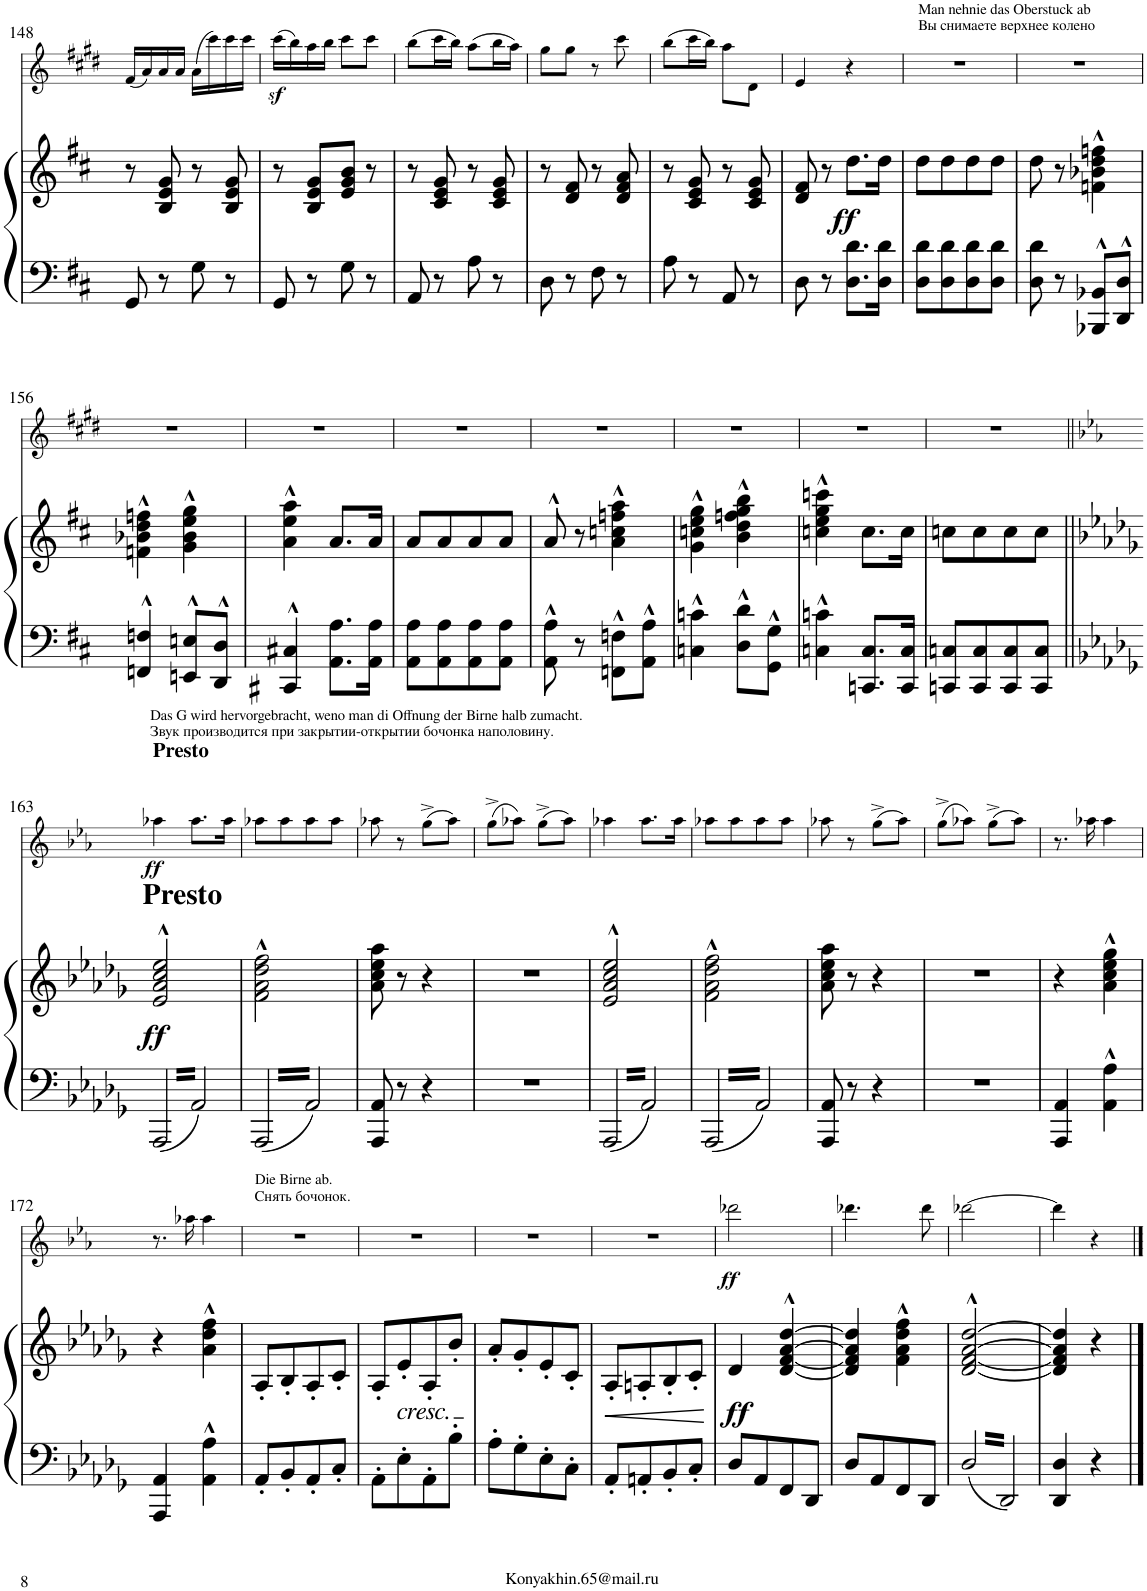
**kern	**kern	**dynam	**kern	**dynam
*part2	*part2	*part2	*part1	*part1
*staff3	*staff2	*staff2/3	*staff1	*staff1
*I"PIANO	*	*	*I"Clarinette in B   solo	*
*	*	*	*I'Cl	*
!!LO:PB:g=z
*clefF4	*clefG2	*	*clefG2	*
*	*	*	*Trd1c2	*
*k[f#c#]	*k[f#c#]	*	*k[f#c#g#d#]	*
*M2/4	*M2/4	*	*M2/4	*
=148	=148	=148	=148	=148
8GG/	8r	.	(16f#/LL	.
.	.	.	16a/)	.
8r	8B/ 8e/ 8g/	.	16a/	.
.	.	.	16a/JJ	.
8G\	8r	.	(16a\LL	.
.	.	.	16ccc#\)	.
8r	8B/ 8e/ 8g/	.	16ccc#\	.
.	.	.	16ccc#\JJ	.
=149	=149	=149	=149	=149
8GG/	8r	.	(16ccc#z<\LL	.
.	.	.	16bb\)	.
8r	8B/ 8e/ 8g/L	.	16aa\	.
.	.	.	16bb\JJ	.
8G\	8e/ 8g/ 8b/J	.	8ccc#\L	.
8r	8r	.	8ccc#\J	.
=150	=150	=150	=150	=150
8AA/	8r	.	(8bb\L	.
8r	8c#/ 8e/ 8g/	.	16ccc#\L	.
.	.	.	16bb\JJ)	.
8A\	8r	.	(8aa\L	.
8r	8c#/ 8e/ 8g/	.	16bb\L	.
.	.	.	16aa\JJ)	.
=151	=151	=151	=151	=151
8D\	8r	.	8gg#\L	.
8r	8d/ 8f#/	.	8gg#\J	.
8F#\	8r	.	8r	.
8r	8d/ 8f#/ 8a/	.	8ccc#\	.
=152	=152	=152	=152	=152
8A\	8r	.	(8bb\L	.
8r	8c#/ 8e/ 8g/	.	16ccc#\L	.
.	.	.	16bb\JJ)	.
8AA/	8r	.	8aa\L	.
8r	8c#/ 8e/ 8g/	.	8d#\J	.
=153	=153	=153	=153	=153
8D\	8d/ 8f#/	.	4e/	.
8r	8r	.	.	.
!	!	!LO:DY:b	!	!
8.D\ 8.d\L	8.dd\L	ff	4r	.
16D\ 16d\Jk	16dd\Jk	.	.	.
=154	=154	=154	=154	=154
!	!	!	!LO:TX:a:t=Man nehnie das Oberstuck ab	!
!	!	!	!LO:TX:a:t=Вы снимаете верхнее колено	!
8D\ 8d\L	8dd\L	.	2r	.
8D\ 8d\	8dd\	.	.	.
8D\ 8d\	8dd\	.	.	.
8D\ 8d\J	8dd\J	.	.	.
=155	=155	=155	=155	=155
8D\ 8d\	8dd\	.	2r	.
8r	8r	.	.	.
8BBB-X/^^ 8BB-X/^^L	4fn\^^ 4b-X\^^ 4dd\^^ 4ffn\^^	.	.	.
8DD/^^ 8D/^^J	.	.	.	.
!!LO:LB:g=z
=156	=156	=156	=156	=156
4FFn/^^ 4Fn/^^	4fn\^^ 4b-X\^^ 4dd\^^ 4ffn\^^	.	2r	.
8EEn/^^ 8En/^^L	4g\^^ 4b-\^^ 4ee\^^ 4gg\^^	.	.	.
8DD/^^ 8D/^^J	.	.	.	.
=157	=157	=157	=157	=157
4CC#X/^^ 4C#X/^^	4a\^^ 4ee\^^ 4aa\^^	.	2r	.
8.AA\ 8.A\L	8.a/L	.	.	.
16AA\ 16A\Jk	16a/Jk	.	.	.
=158	=158	=158	=158	=158
8AA\ 8A\L	8a/L	.	2r	.
8AA\ 8A\	8a/	.	.	.
8AA\ 8A\	8a/	.	.	.
8AA\ 8A\J	8a/J	.	.	.
=159	=159	=159	=159	=159
8AA\^^ 8A\^^	8a^^/	.	2r	.
8r	8r	.	.	.
8FFn\^^ 8Fn\^^L	4a\^^ 4ccn\^^ 4ffn\^^ 4aa\^^	.	.	.
8AA\^^ 8A\^^J	.	.	.	.
=160	=160	=160	=160	=160
4Cn\^^ 4cn\^^	4g\^^ 4ccn\^^ 4ee\^^ 4gg\^^	.	2r	.
8D\^^ 8d\^^L	4b\^^ 4dd\^^ 4ffn\^^ 4gg\^^ 4bb\^^	.	.	.
8GG\^^ 8G\^^J	.	.	.	.
=161	=161	=161	=161	=161
4Cn\^^ 4cn\^^	4ccn\^^ 4ee\^^ 4gg\^^ 4cccn\^^	.	2r	.
8.CCn/ 8.C/L	8.cc\L	.	.	.
16CC/ 16C/Jk	16cc\Jk	.	.	.
=162	=162	=162	=162	=162
8CCn/ 8Cn/L	8ccn\L	.	2r	.
8CC/ 8C/	8cc\	.	.	.
8CC/ 8C/	8cc\	.	.	.
8CC/ 8C/J	8cc\J	.	.	.
!!LO:LB:g=z
=163||	=163||	=163||	=163||	=163||
*k[b-e-a-d-g-]	*k[b-e-a-d-g-]	*	*k[b-e-a-]	*
!	!	!	!LO:TX:a:B:t=Presto	!
!	!	!	!LO:TX:a:t=Das G wird hervorgebracht, weno man di Offnung der Birne halb zumacht.	!
!	!	!	!LO:TX:a:t=Звук производится при закрытии-открытии бочонка наполовину.	!
!	!LO:TX:a:B:t=Presto	!	!	!
!	!	!LO:DY:b	!	!LO:DY:b
6.AAA-/	2e-/^^ 2a-/^^ 2cc/^^ 2ee-/^^	ff	4aa-X\	ff
6.AA-/	.	.	8.aa-\L	.
.	.	.	16aa-\Jk	.
=164	=164	=164	=164	=164
6.AAA-/	2f\^^ 2a-\^^ 2dd-\^^ 2ff\^^	.	8aa-X\L	.
.	.	.	8aa-\	.
6.AA-/	.	.	8aa-\	.
.	.	.	8aa-\J	.
=165	=165	=165	=165	=165
8AAA-/ 8AA-/	8a-\ 8cc\ 8ee-\ 8aa-\	.	8aa-X\	.
8r	8r	.	8r	.
4r	4r	.	(8gg^\L	.
.	.	.	8aa-\J)	.
=166	=166	=166	=166	=166
2r	2r	.	(8gg^\L	.
.	.	.	8aa-X\J)	.
.	.	.	(8gg^\L	.
.	.	.	8aa-\J)	.
=167	=167	=167	=167	=167
6.AAA-/	2e-/^^ 2a-/^^ 2cc/^^ 2ee-/^^	.	4aa-X\	.
6.AA-/	.	.	8.aa-\L	.
.	.	.	16aa-\Jk	.
=168	=168	=168	=168	=168
6.AAA-/	2f\^^ 2a-\^^ 2dd-\^^ 2ff\^^	.	8aa-X\L	.
.	.	.	8aa-\	.
6.AA-/	.	.	8aa-\	.
.	.	.	8aa-\J	.
=169	=169	=169	=169	=169
8AAA-/ 8AA-/	8a-\ 8cc\ 8ee-\ 8aa-\	.	8aa-X\	.
8r	8r	.	8r	.
4r	4r	.	(8gg^\L	.
.	.	.	8aa-\J)	.
=170	=170	=170	=170	=170
2r	2r	.	(8gg^\L	.
.	.	.	8aa-X\J)	.
.	.	.	(8gg^\L	.
.	.	.	8aa-\J)	.
=171	=171	=171	=171	=171
4AAA-/ 4AA-/	4r	.	8.r	.
.	.	.	16aa-X\	.
4AA-\^^ 4A-\^^	4a-\^^ 4cc\^^ 4ee-\^^ 4gg-\^^	.	4aa-\	.
!!LO:LB:g=z
=172	=172	=172	=172	=172
4AAA-/ 4AA-/	4r	.	8.r	.
.	.	.	16aa-X\	.
4AA-\^^ 4A-\^^	4a-\^^ 4dd-\^^ 4ff\^^	.	4aa-\	.
=173	=173	=173	=173	=173
!	!	!	!LO:TX:a:t=Die Birne ab.	!
!	!	!	!LO:TX:a:t=Снять бочонок.	!
8AA-'/L	8A-'/L	.	2r	.
8BB-'/	8B-'/	.	.	.
8AA-'/	8A-'/	.	.	.
8C'/J	8c'/J	.	.	.
=174	=174	=174	=174	=174
8AA-'\L	8A-'/L	.	2r	.
!	!LO:TX:b:i:t=cresc.	!	!	!
8E-'\	8e-'/	.	.	.
8AA-'\	8A-'/	.	.	.
8B-'\J	8b-'/J	.	.	.
=175	=175	=175	=175	=175
8A-'\L	8a-'/L	.	2r	.
8G-'\	8g-'/	.	.	.
8E-'\	8e-'/	.	.	.
8C'\J	8c'/J	.	.	.
=176	=176	=176	=176	=176
!	!	!LO:HP:b	!	!
8AA-'/L	8A-'/L	<	2r	.
8AAn'/	8An'/	.	.	.
8BB-'/	8B-'/	.	.	.
8C'/J	8c'/J	.	.	.
.	.	[	.	.
=177	=177	=177	=177	=177
!	!	!LO:DY:b	!	!LO:DY:b
8D-/L	4d-/	ff	2ddd-X\	ff
8AA-/	.	.	.	.
8FF/	[4d-/^^ [4f/^^ [>4a-/^^ [4dd-/^^	.	.	.
8DD-/J	.	.	.	.
=178	=178	=178	=178	=178
8D-/L	4d-/] 4f/] 4a-/] 4dd-/]	.	4.ddd-X\	.
8AA-/	.	.	.	.
8FF/	4f\^^ 4a-\^^ 4dd-\^^ 4ff\^^	.	.	.
8DD-/J	.	.	8ddd-\	.
=179	=179	=179	=179	=179
6.D-/	[2d-/^^ [2f/^^ [2a-/^^ [2dd-/^^	.	[2ddd-X\	.
6.DD-/	.	.	.	.
=180	=180	=180	=180	=180
4DD-/ 4D-/	4d-/] 4f/] 4a-/] 4dd-/]	.	4ddd-\]	.
4r	4r	.	4r	.
==	==	==	==	==
*-	*-	*-	*-	*-
